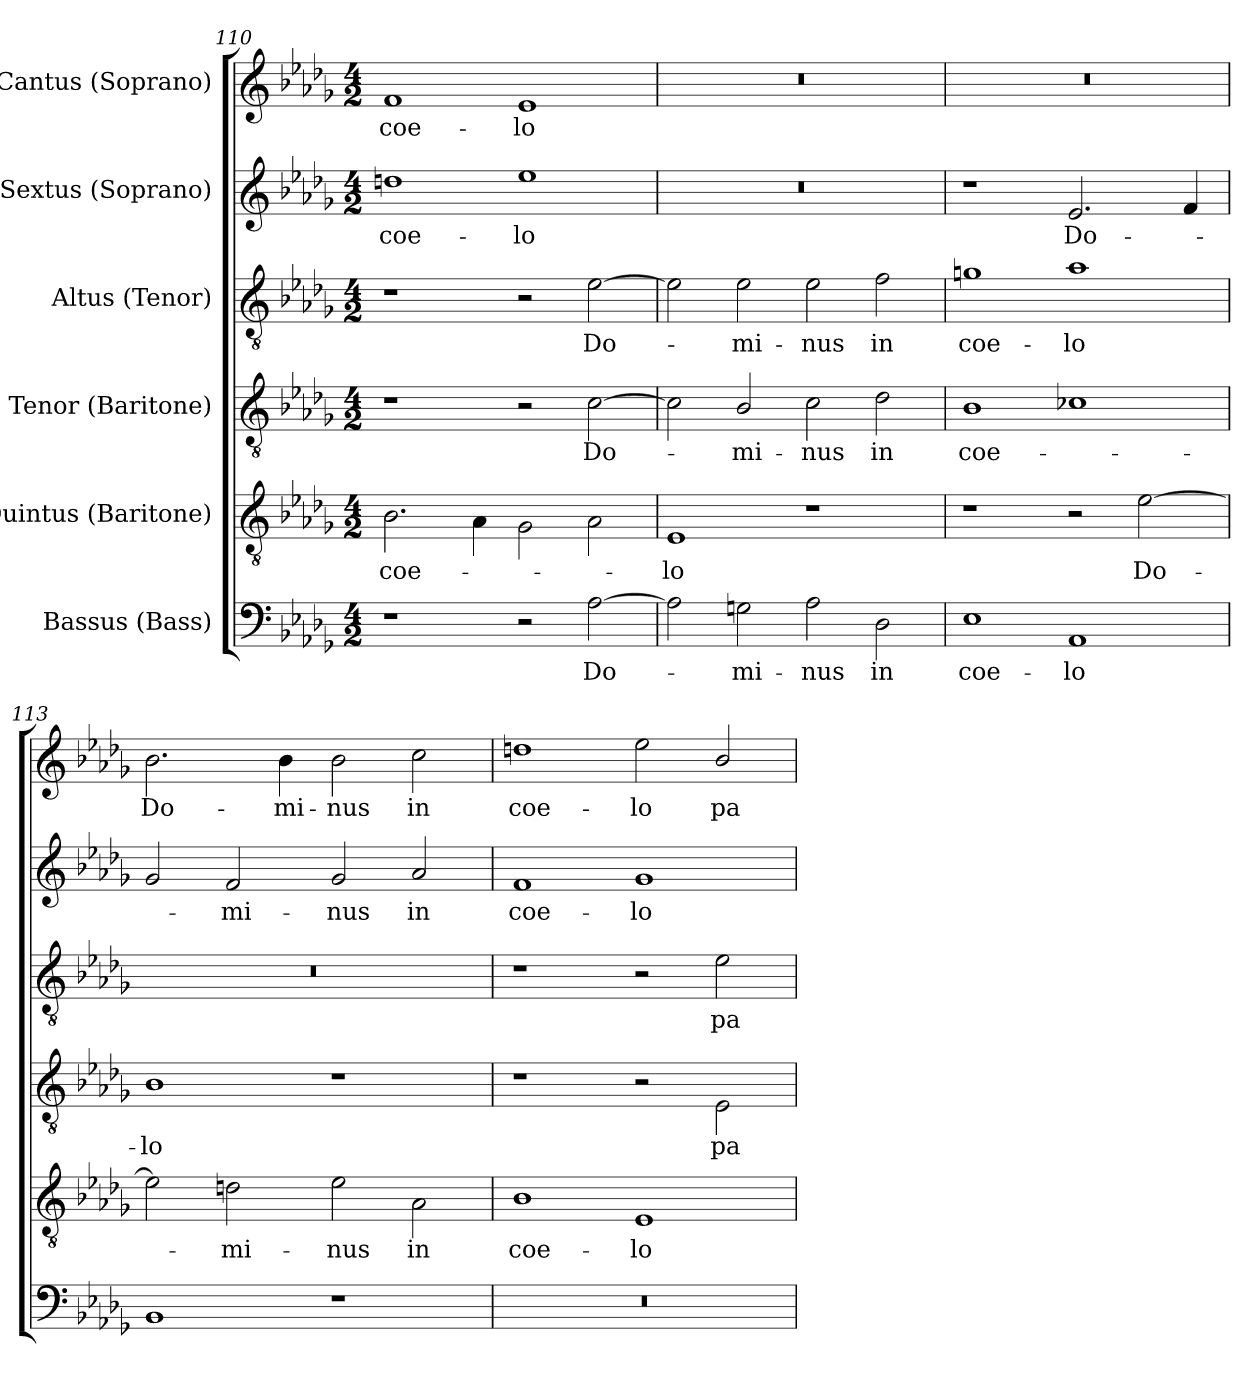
**kern	**text	**kern	**text	**kern	**text	**kern	**text	**kern	**text	**kern	**text
*part6	*part6	*part5	*part5	*part4	*part4	*part3	*part3	*part2	*part2	*part1	*part1
*staff6	*staff6	*staff5	*staff5	*staff4	*staff4	*staff3	*staff3	*staff2	*staff2	*staff1	*staff1
*I"Bassus (Bass)	*	*I"Quintus (Baritone)	*	*I"Tenor (Baritone)	*	*I"Altus (Tenor)	*	*I"Sextus (Soprano)	*	*I"Cantus (Soprano)	*
*clefF4	*	*clefGv2	*	*clefGv2	*	*clefGv2	*	*clefG2	*	*clefG2	*
*	*	*ITrd7c12	*	*ITrd7c12	*	*ITrd7c12	*	*	*	*	*
*k[b-e-a-d-g-]	*	*k[b-e-a-d-g-]	*	*k[b-e-a-d-g-]	*	*k[b-e-a-d-g-]	*	*k[b-e-a-d-g-]	*	*k[b-e-a-d-g-]	*
*D-:	*	*D-:	*	*D-:	*	*D-:	*	*D-:	*	*D-:	*
*M4/2	*	*M4/2	*	*M4/2	*	*M4/2	*	*M4/2	*	*M4/2	*
=110	=110	=110	=110	=110	=110	=110	=110	=110	=110	=110	=110
!	!	!	!LO:LY:b:color=#000000	!	!	!	!	!	!	!	!
!	!	!	!	!	!	!	!	!	!LO:LY:b:color=#000000	!	!
!	!	!	!	!	!	!	!	!	!	!	!LO:LY:b:color=#000000
1r	.	2.BB-i\	coe-	1r	.	1r	.	1ddni	coe-	1fi	coe-
.	.	4AA-i\	.	.	.	.	.	.	.	.	.
!	!	!	!	!	!	!	!	!	!LO:LY:b:color=#000000	!	!
!	!	!	!	!	!	!	!	!	!	!	!LO:LY:b:color=#000000
2r	.	2GG-i\	.	2r	.	2r	.	1ee-i	-lo	1e-i	-lo
!	!LO:LY:b:color=#000000	!	!	!	!	!	!	!	!	!	!
!	!	!	!	!	!LO:LY:b:color=#000000	!	!	!	!	!	!
!	!	!	!	!	!	!	!LO:LY:b:color=#000000	!	!	!	!
[2A-i\	Do-	2AA-i\	.	[2Ci\	Do-	[2E-i\	Do-	.	.	.	.
=111	=111	=111	=111	=111	=111	=111	=111	=111	=111	=111	=111
!	!	!	!LO:LY:b:color=#000000	!	!	!	!	!LO:N:vis=1	!	!LO:N:vis=1	!
2A-i\]	.	1EE-i	-lo	2Ci\]	.	2E-i\]	.	0r	.	0r	.
!	!LO:LY:b:color=#000000	!	!	!	!	!	!	!	!	!	!
!	!	!	!	!	!LO:LY:b:color=#000000	!	!	!	!	!	!
!	!	!	!	!	!	!	!LO:LY:b:color=#000000	!	!	!	!
2Gni\	-mi-	.	.	2BB-i/	-mi-	2E-i\	-mi-	.	.	.	.
!	!LO:LY:b:color=#000000	!	!	!	!	!	!	!	!	!	!
!	!	!	!	!	!LO:LY:b:color=#000000	!	!	!	!	!	!
!	!	!	!	!	!	!	!LO:LY:b:color=#000000	!	!	!	!
2A-i\	-nus	1r	.	2Ci\	-nus	2E-i\	-nus	.	.	.	.
!	!LO:LY:b:color=#000000	!	!	!	!	!	!	!	!	!	!
!	!	!	!	!	!LO:LY:b:color=#000000	!	!	!	!	!	!
!	!	!	!	!	!	!	!LO:LY:b:color=#000000	!	!	!	!
2D-i\	in	.	.	2D-i\	in	2Fi\	in	.	.	.	.
=112	=112	=112	=112	=112	=112	=112	=112	=112	=112	=112	=112
!	!LO:LY:b:color=#000000	!	!	!	!	!	!	!	!	!	!
!	!	!	!	!	!LO:LY:b:color=#000000	!	!	!	!	!	!
!	!	!	!	!	!	!	!LO:LY:b:color=#000000	!	!	!LO:N:vis=1	!
1E-i	coe-	1r	.	1BB-i	coe-	1Gni	coe-	1r	.	0r	.
!	!LO:LY:b:color=#000000	!	!	!	!	!	!	!	!	!	!
!	!	!	!	!	!	!	!LO:LY:b:color=#000000	!	!	!	!
!	!	!	!	!	!	!	!	!	!LO:LY:b:color=#000000	!	!
1AA-i	-lo	2r	.	1C-Xi	.	1A-i	-lo	2.e-i/	Do-	.	.
!	!	!	!LO:LY:b:color=#000000	!	!	!	!	!	!	!	!
.	.	[2E-i\	Do-	.	.	.	.	.	.	.	.
.	.	.	.	.	.	.	.	4fi/	.	.	.
!!LO:LB:g=z
=113	=113	=113	=113	=113	=113	=113	=113	=113	=113	=113	=113
!	!	!	!	!	!LO:LY:b:color=#000000	!LO:N:vis=1	!	!	!	!	!
!	!	!	!	!	!	!	!	!	!	!	!LO:LY:b:color=#000000
1BB-i	.	2E-i\]	.	1BB-i	-lo	0r	.	2g-i/	.	2.b-i\	Do-
!	!	!	!LO:LY:b:color=#000000	!	!	!	!	!	!	!	!
!	!	!	!	!	!	!	!	!	!LO:LY:b:color=#000000	!	!
.	.	2Dni\	-mi-	.	.	.	.	2fi/	-mi-	.	.
!	!	!	!	!	!	!	!	!	!	!	!LO:LY:b:color=#000000
.	.	.	.	.	.	.	.	.	.	4b-i\	-mi-
!	!	!	!LO:LY:b:color=#000000	!	!	!	!	!	!	!	!
!	!	!	!	!	!	!	!	!	!LO:LY:b:color=#000000	!	!
!	!	!	!	!	!	!	!	!	!	!	!LO:LY:b:color=#000000
1r	.	2E-i\	-nus	1r	.	.	.	2g-i/	-nus	2b-i\	-nus
!	!	!	!LO:LY:b:color=#000000	!	!	!	!	!	!	!	!
!	!	!	!	!	!	!	!	!	!LO:LY:b:color=#000000	!	!
!	!	!	!	!	!	!	!	!	!	!	!LO:LY:b:color=#000000
.	.	2AA-i\	in	.	.	.	.	2a-i/	in	2cci\	in
=114	=114	=114	=114	=114	=114	=114	=114	=114	=114	=114	=114
!LO:N:vis=1	!	!	!	!	!	!	!	!	!	!	!
!	!	!	!LO:LY:b:color=#000000	!	!	!	!	!	!	!	!
!	!	!	!	!	!	!	!	!	!LO:LY:b:color=#000000	!	!
!	!	!	!	!	!	!	!	!	!	!	!LO:LY:b:color=#000000
0r	.	1BB-i	coe-	1r	.	1r	.	1fi	coe-	1ddni	coe-
!	!	!	!LO:LY:b:color=#000000	!	!	!	!	!	!	!	!
!	!	!	!	!	!	!	!	!	!LO:LY:b:color=#000000	!	!
!	!	!	!	!	!	!	!	!	!	!	!LO:LY:b:color=#000000
.	.	1EE-i	-lo	2r	.	2r	.	1g-i	-lo	2ee-i\	-lo
!	!	!	!	!	!LO:LY:b:color=#000000	!	!	!	!	!	!
!	!	!	!	!	!	!	!LO:LY:b:color=#000000	!	!	!	!
!	!	!	!	!	!	!	!	!	!	!	!LO:LY:b:color=#000000
.	.	.	.	2EE-i\	pa-	2E-i\	pa-	.	.	2b-i/	pa-
=	=	=	=	=	=	=	=	=	=	=	=
*-	*-	*-	*-	*-	*-	*-	*-	*-	*-	*-	*-
